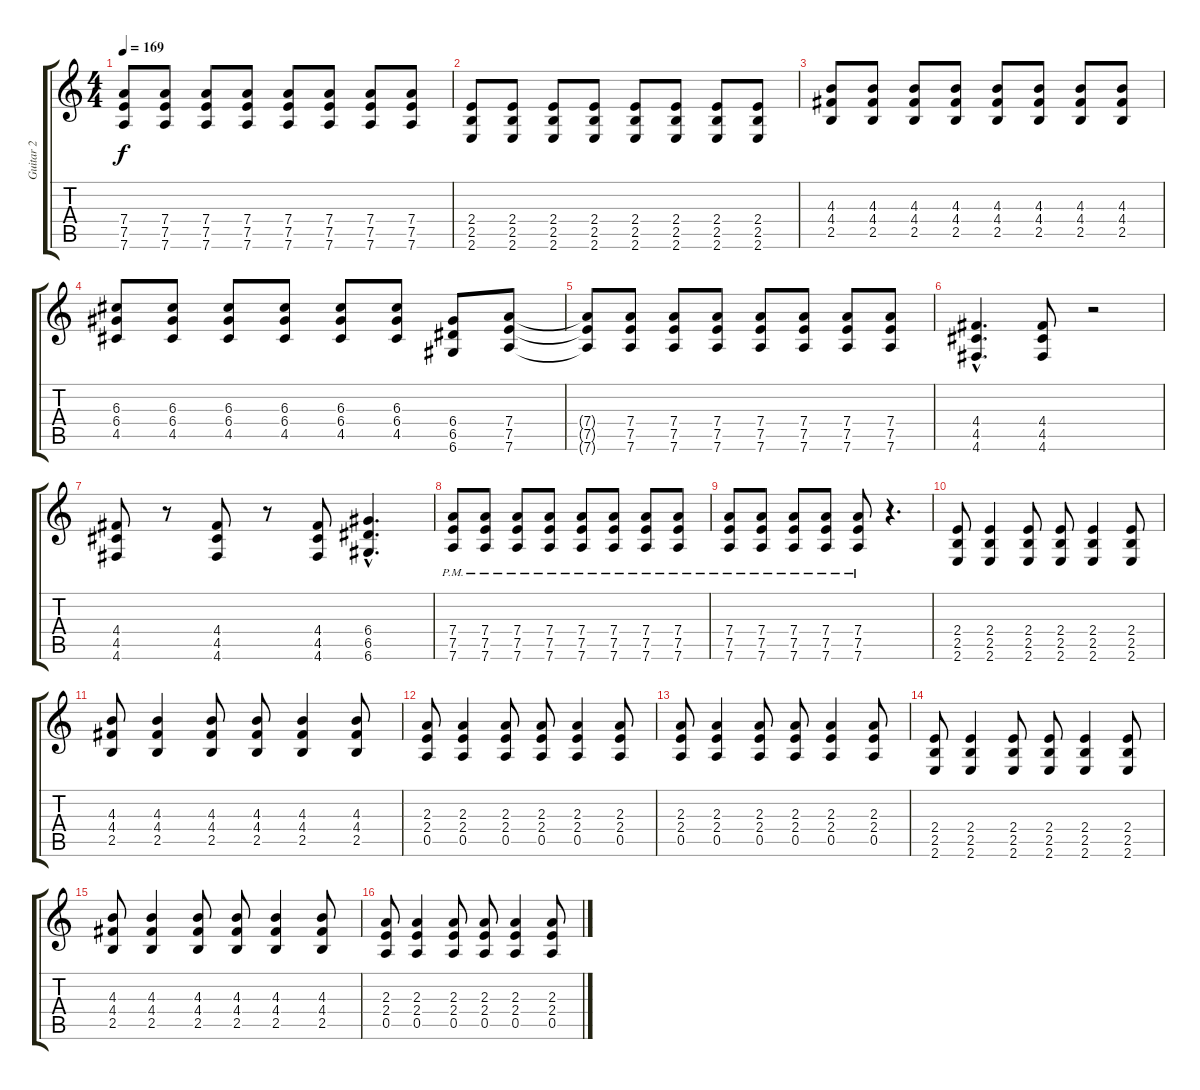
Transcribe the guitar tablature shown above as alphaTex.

\track ("Guitar 2" "Guitar 2") {instrument overdrivenguitar}
\staff {score tabs}
\tuning (E4 B3 G3 D3 A2 D2) {hide}
\ts (4 4)
\tempo 169
\clef g2
\ks c
(7.4{t} 7.5{t} 7.6{t}).8{dy f} (7.4 7.5 7.6).8 (7.4 7.5 7.6).8 (7.4 7.5 7.6).8 (7.4 7.5 7.6).8 (7.4 7.5 7.6).8 (7.4 7.5 7.6).8 (7.4 7.5 7.6).8 |
(2.4 2.5 2.6).8 (2.4 2.5 2.6).8 (2.4 2.5 2.6).8 (2.4 2.5 2.6).8 (2.4 2.5 2.6).8 (2.4 2.5 2.6).8 (2.4 2.5 2.6).8 (2.4 2.5 2.6).8 |
(4.3 4.4 2.5).8 (4.3 4.4 2.5).8 (4.3 4.4 2.5).8 (4.3 4.4 2.5).8 (4.3 4.4 2.5).8 (4.3 4.4 2.5).8 (4.3 4.4 2.5).8 (4.3 4.4 2.5).8 |
(6.3 6.4 4.5).8 (6.3 6.4 4.5).8 (6.3 6.4 4.5).8 (6.3 6.4 4.5).8 (6.3 6.4 4.5).8 (6.3 6.4 4.5).8 (6.4 6.5 6.6).8 (7.4 7.5 7.6).8 |
(7.4{t} 7.5{t} 7.6{t}).8 (7.4 7.5 7.6).8 (7.4 7.5 7.6).8 (7.4 7.5 7.6).8 (7.4 7.5 7.6).8 (7.4 7.5 7.6).8 (7.4 7.5 7.6).8 (7.4 7.5 7.6).8 |
(4.4{hac} 4.5{hac} 4.6{hac}).4{d} (4.4 4.5 4.6).8 r.2 |
(4.4 4.5 4.6).8 r.8 (4.4 4.5 4.6).8 r.8 (4.4 4.5 4.6).8 (6.4{hac} 6.5{hac} 6.6{hac}).4{d} |
(7.4{pm} 7.5{pm} 7.6{pm}).8 (7.4{pm} 7.5{pm} 7.6{pm}).8 (7.4{pm} 7.5{pm} 7.6{pm}).8 (7.4{pm} 7.5{pm} 7.6{pm}).8 (7.4{pm} 7.5{pm} 7.6{pm}).8 (7.4{pm} 7.5{pm} 7.6{pm}).8 (7.4{pm} 7.5{pm} 7.6{pm}).8 (7.4{pm} 7.5{pm} 7.6{pm}).8 |
(7.4{pm} 7.5{pm} 7.6{pm}).8 (7.4{pm} 7.5{pm} 7.6{pm}).8 (7.4{pm} 7.5{pm} 7.6{pm}).8 (7.4{pm} 7.5{pm} 7.6{pm}).8 (7.4{pm} 7.5{pm} 7.6{pm}).8 r.4{d} |
(2.4 2.5 2.6).8 (2.4 2.5 2.6).4 (2.4 2.5 2.6).8 (2.4 2.5 2.6).8 (2.4 2.5 2.6).4 (2.4 2.5 2.6).8 |
(4.3 4.4 2.5).8 (4.3 4.4 2.5).4 (4.3 4.4 2.5).8 (4.3 4.4 2.5).8 (4.3 4.4 2.5).4 (4.3 4.4 2.5).8 |
(2.3 2.4 0.5).8 (2.3 2.4 0.5).4 (2.3 2.4 0.5).8 (2.3 2.4 0.5).8 (2.3 2.4 0.5).4 (2.3 2.4 0.5).8 |
(2.3 2.4 0.5).8 (2.3 2.4 0.5).4 (2.3 2.4 0.5).8 (2.3 2.4 0.5).8 (2.3 2.4 0.5).4 (2.3 2.4 0.5).8 |
(2.4 2.5 2.6).8 (2.4 2.5 2.6).4 (2.4 2.5 2.6).8 (2.4 2.5 2.6).8 (2.4 2.5 2.6).4 (2.4 2.5 2.6).8 |
(4.3 4.4 2.5).8 (4.3 4.4 2.5).4 (4.3 4.4 2.5).8 (4.3 4.4 2.5).8 (4.3 4.4 2.5).4 (4.3 4.4 2.5).8 |
(2.3 2.4 0.5).8 (2.3 2.4 0.5).4 (2.3 2.4 0.5).8 (2.3 2.4 0.5).8 (2.3 2.4 0.5).4 (2.3 2.4 0.5).8
